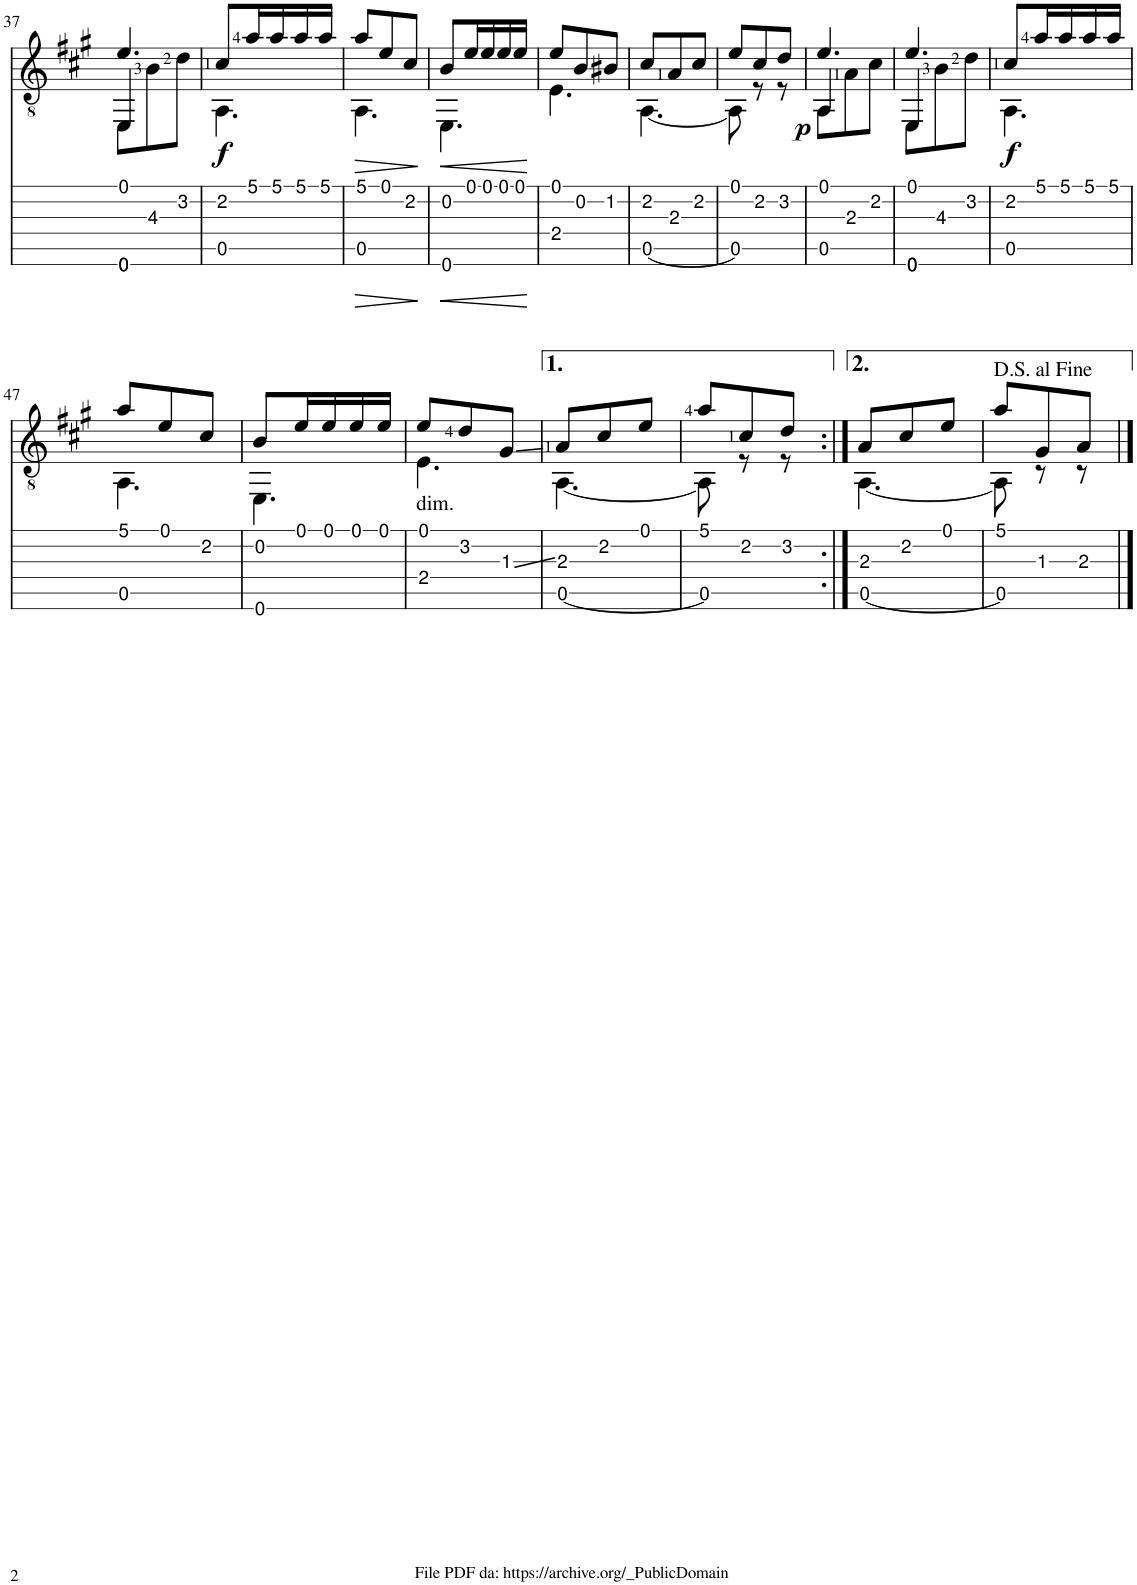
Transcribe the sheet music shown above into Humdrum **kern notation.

**kern	**kern	**dynam
*part1	*part1	*part1
*staff2	*staff1	*staff1/2
*I"Guitar	*	*
*I'Guit.	*	*
!!LO:PB:g=z
*	*clefGv2	*
*k[f#c#g#]	*k[f#c#g#]	*
*M3/8	*M3/8	*
=37	=37	=37
*^	*^	*
*	*^	*	*^	*
4.e	8EEL	4.EE	4.e/	8EE\L	4.EE/	.
.	8B	.	.	8B\	.	.
.	8dJ	.	.	8d\J	.	.
*	*v	*v	*	*	*	*
*	*	*	*v	*v	*
=38	=38	=38	=38	=38
!	!	!	!	!LO:DY:b
8c#L	4.AA	8c#/L	4.AA\	f
16aL	.	16a/L	.	.
16a	.	16a/	.	.
16a	.	16a/	.	.
16aJJ	.	16a/JJ	.	.
=39	=39	=39	=39	=39
!	!	!	!	!LO:HP:b
8aL	4.AA	8a/L	4.AA\	>
8e	.	8e/	.	.
8c#J	.	8c#/J	.	.
*v	*v	*	*	*
*	*v	*v	*
.	.	]
=40	=40	=40
*^	*	*
!	!	!	!LO:HP:b
*	*	*^	*
8BL	4.EE	8B/L	4.EE\	<
16eL	.	16e/L	.	.
16e	.	16e/	.	.
16e	.	16e/	.	.
16eJJ	.	16e/JJ	.	.
*v	*v	*	*	*
*	*v	*v	*
.	.	[
=41	=41	=41
*^	*^	*
8eL	4.E	8e/L	4.E\	.
8B	.	8B/	.	.
8B#J	.	8B#X/J	.	.
=42	=42	=42	=42	=42
8c#L	[4.AA	8c#/L	[4.AA\	.
8A	.	8A/	.	.
8c#J	.	8c#/J	.	.
=43	=43	=43	=43	=43
8eL	8AA]	8e/L	8AA\]	.
8c#	8r	8c#/	8r	.
!	!	!	!	!LO:DY:b
8dJ	8r	8d/J	8r	p
=44	=44	=44	=44	=44
*	*^	*	*^	*
4.e	8AAL	4.AA	4.e/	8AA\L	4.AA/	.
.	8A	.	.	8A\	.	.
.	8c#J	.	.	8c#\J	.	.
=45	=45	=45	=45	=45	=45	=45
4.e	8EEL	4.EE	4.e/	8EE\L	4.EE/	.
.	8B	.	.	8B\	.	.
.	8dJ	.	.	8d\J	.	.
*	*v	*v	*	*	*	*
*	*	*	*v	*v	*
=46	=46	=46	=46	=46
!	!	!	!	!LO:DY:b
8c#L	4.AA	8c#/L	4.AA\	f
16aL	.	16a/L	.	.
16a	.	16a/	.	.
16a	.	16a/	.	.
16aJJ	.	16a/JJ	.	.
!!LO:LB:g=z	!!
=47	=47	=47	=47	=47
8aL	4.AA	8a/L	4.AA\	.
8e	.	8e/	.	.
8c#J	.	8c#/J	.	.
=48	=48	=48	=48	=48
8BL	4.EE	8B/L	4.EE\	.
16eL	.	16e/L	.	.
16e	.	16e/	.	.
16e	.	16e/	.	.
16eJJ	.	16e/JJ	.	.
=49	=49	=49	=49	=49
!LO:TX:a:t=dim.	!	!	!	!
8eL	4.E	8e/L	4.E\	.
8d	.	8d/	.	.
8G#J	.	8G#/J	.	.
=50	=50	=50	=50	=50
8AL	[4.AA	8A/L	[4.AA\	.
8c#	.	8c#/	.	.
8eJ	.	8e/J	.	.
=51	=51	=51	=51	=51
8aL	8AA]	8a/L	8AA\]	.
8c#	8r	8c#/	8r	.
8dJ	8r	8d/J	8r	.
=52:|!	=52:|!	=52:|!	=52:|!	=52:|!
8AL	[4.AA	8A/L	[4.AA\	.
8c#	.	8c#/	.	.
8eJ	.	8e/J	.	.
=53	=53	=53	=53	=53
8aL	8AA]	8a/L	8AA\]	.
8G#	8r	8G#/	8r	.
8AJ	8r	8A/J	8r	.
*v	*v	*	*	*
*	*v	*v	*
==	==	==
*-	*-	*-
